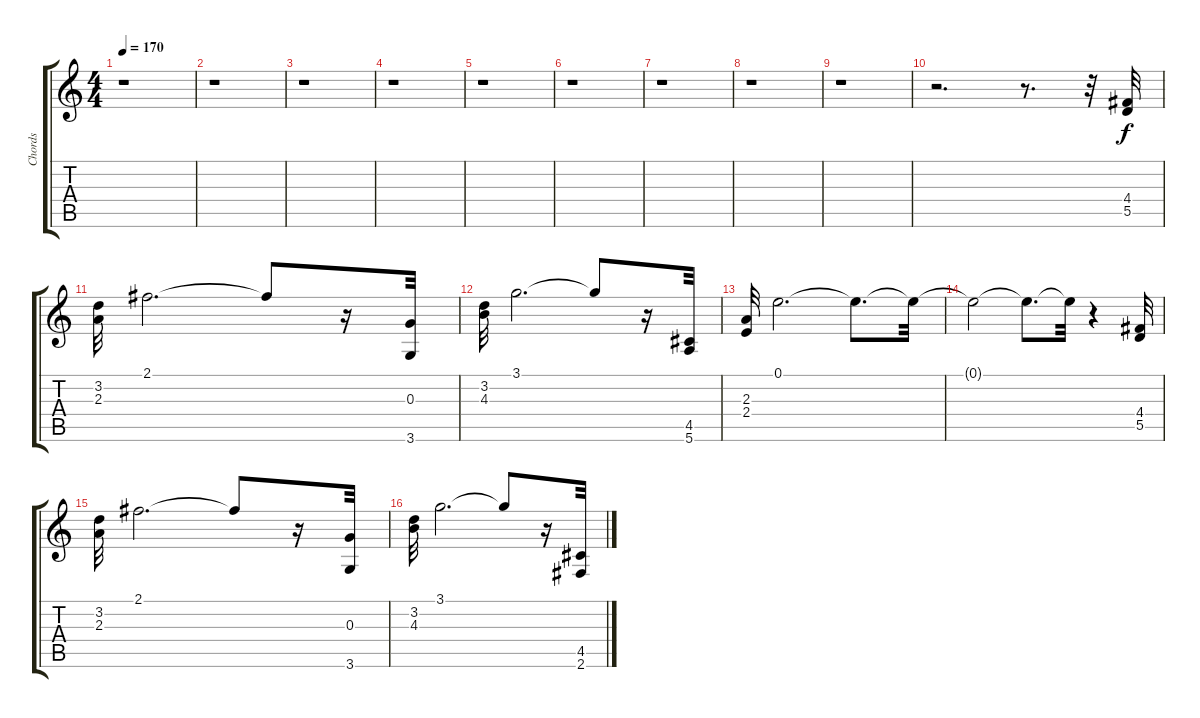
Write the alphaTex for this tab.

\track ("Chords" "Chords") {instrument electricguitarclean}
\staff {score tabs}
\tuning (E4 B3 G3 D3 A2 E2) {hide}
\ts (4 4)
\tempo 170
\clef g2
\ks c
r.1{dy f} |
r.1 |
r.1 |
r.1 |
r.1 |
r.1 |
r.1 |
r.1 |
r.1 |
r.2{d} r.8{d} r.32 (4.4 5.5).32 |
(3.2 2.3).32 2.1.2{d} 2.1{t}.8 r.16 (0.3 3.6).32 |
(3.2 4.3).32 3.1.2{d} 3.1{t}.8 r.16 (4.5 5.6).32 |
(2.3 2.4).32 0.1.2{d} 0.1{t}.8{d} 0.1{t}.32 |
0.1{t}.2 0.1{t}.8{d} 0.1{t}.32 r.4 (4.4 5.5).32 |
(3.2 2.3).32 2.1.2{d} 2.1{t}.8 r.16 (0.3 3.6).32 |
(3.2 4.3).32 3.1.2{d} 3.1{t}.8 r.16 (4.5 2.6).32
